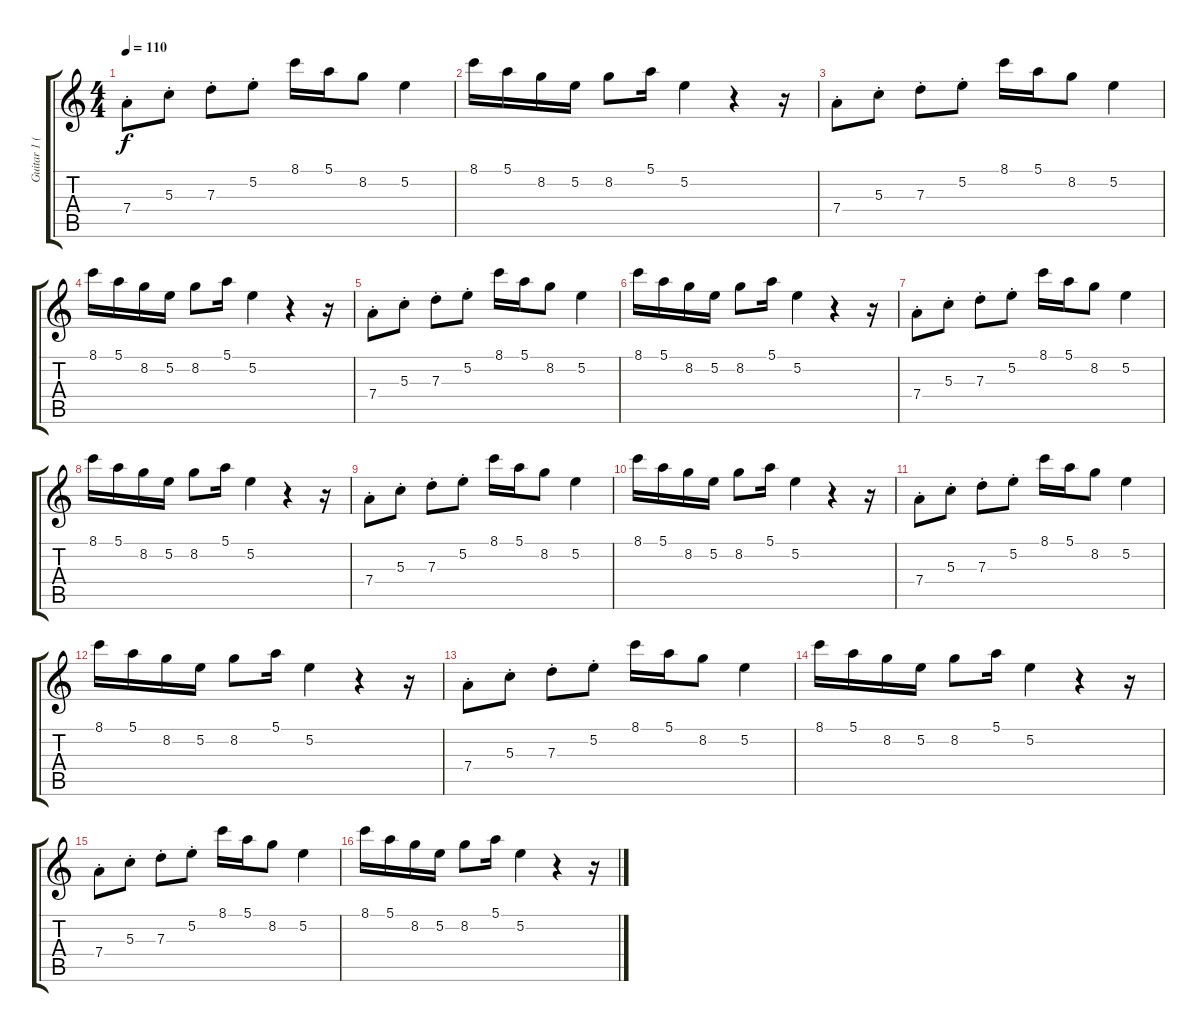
\track ("Guitar 1 (Saboter)" "Guitar 1 (") {instrument acousticguitarsteel}
\staff {score tabs}
\tuning (E4 B3 G3 D3 A2 E2) {hide}
\ts (4 4)
\tempo 110
\clef g2
\ks c
7.4{st}.8{dy f} 5.3{st}.8 7.3{st}.8 5.2{st}.8 8.1.16 5.1.16 8.2.8 5.2.4 |
8.1.16 5.1.16 8.2.16 5.2.16 8.2.8 5.1.16 5.2.4 r.4 r.16 |
7.4{st}.8 5.3{st}.8 7.3{st}.8 5.2{st}.8 8.1.16 5.1.16 8.2.8 5.2.4 |
8.1.16 5.1.16 8.2.16 5.2.16 8.2.8 5.1.16 5.2.4 r.4 r.16 |
7.4{st}.8 5.3{st}.8 7.3{st}.8 5.2{st}.8 8.1.16 5.1.16 8.2.8 5.2.4 |
8.1.16 5.1.16 8.2.16 5.2.16 8.2.8 5.1.16 5.2.4 r.4 r.16 |
7.4{st}.8 5.3{st}.8 7.3{st}.8 5.2{st}.8 8.1.16 5.1.16 8.2.8 5.2.4 |
8.1.16 5.1.16 8.2.16 5.2.16 8.2.8 5.1.16 5.2.4 r.4 r.16 |
7.4{st}.8 5.3{st}.8 7.3{st}.8 5.2{st}.8 8.1.16 5.1.16 8.2.8 5.2.4 |
8.1.16 5.1.16 8.2.16 5.2.16 8.2.8 5.1.16 5.2.4 r.4 r.16 |
7.4{st}.8 5.3{st}.8 7.3{st}.8 5.2{st}.8 8.1.16 5.1.16 8.2.8 5.2.4 |
8.1.16 5.1.16 8.2.16 5.2.16 8.2.8 5.1.16 5.2.4 r.4 r.16 |
7.4{st}.8 5.3{st}.8 7.3{st}.8 5.2{st}.8 8.1.16 5.1.16 8.2.8 5.2.4 |
8.1.16 5.1.16 8.2.16 5.2.16 8.2.8 5.1.16 5.2.4 r.4 r.16 |
7.4{st}.8 5.3{st}.8 7.3{st}.8 5.2{st}.8 8.1.16 5.1.16 8.2.8 5.2.4 |
8.1.16{volume 3} 5.1.16 8.2.16 5.2.16 8.2.8 5.1.16 5.2.4 r.4 r.16
